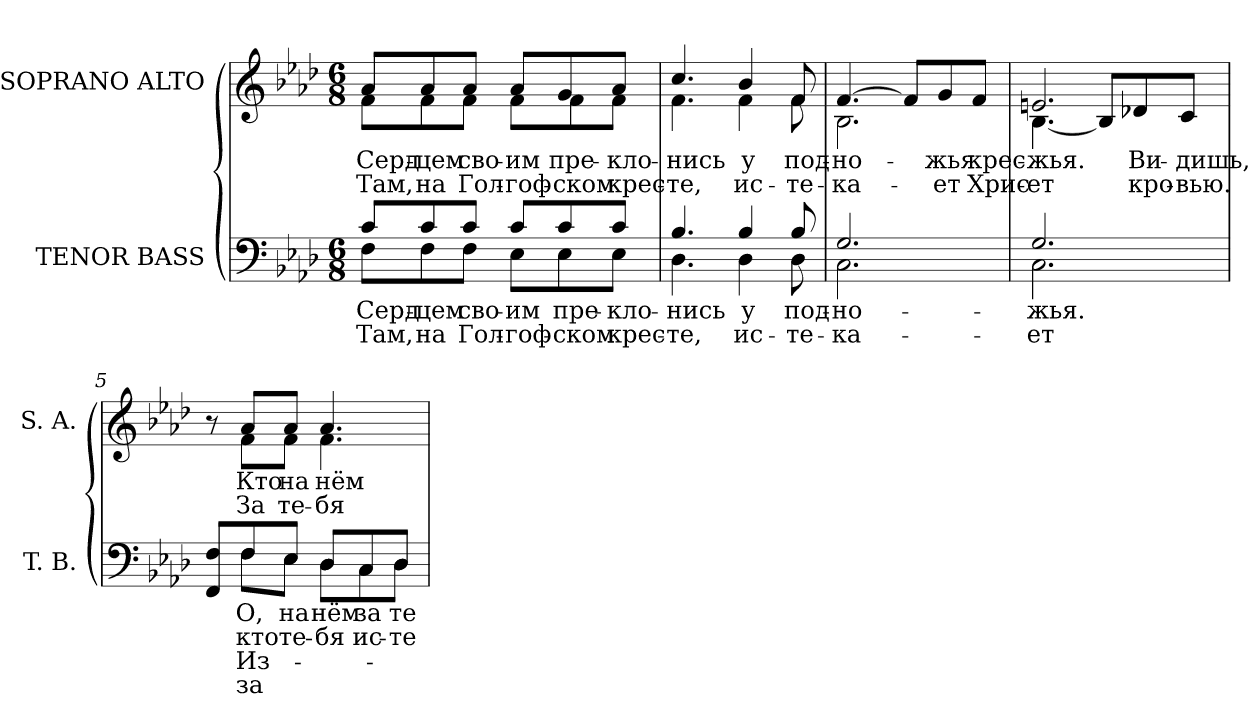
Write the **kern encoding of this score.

**kern	**text	**text	**text	**text	**kern	**text	**text
*part2	*part2	*part2	*part2	*part2	*part1	*part1	*part1
*staff2	*staff2	*staff2	*staff2	*staff2	*staff1	*staff1	*staff1
*I"TENOR BASS	*	*	*	*	*I"SOPRANO ALTO	*	*
*I'T. B.	*	*	*	*	*I'S. A.	*	*
!!LO:PB:g=z
*clefF4	*	*	*	*	*clefG2	*	*
*k[b-e-a-d-]	*	*	*	*	*k[b-e-a-d-]	*	*
*A-:	*	*	*	*	*A-:	*	*
*M6/8	*	*	*	*	*M6/8	*	*
=1	=1	=1	=1	=1	=1	=1	=1
*^	*	*	*	*	*	*	*
!	!	!LO:LY:b:color=#000000	!LO:LY:b:color=#000000	!	!	!	!	!
!	!	!	!	!	!	!	!LO:LY:b:color=#000000	!LO:LY:b:color=#000000
*	*	*	*	*	*	*^	*	*
8ci/L	8Fi\L	Серд-	Там,	.	.	8a-i/L	8fi\L	Серд-	Там,
!	!	!LO:LY:b:color=#000000	!LO:LY:b:color=#000000	!	!	!	!	!	!
!	!	!	!	!	!	!	!	!LO:LY:b:color=#000000	!LO:LY:b:color=#000000
8ci/	8Fi\	-цем	на	.	.	8a-i/	8fi\	-цем	на
!	!	!LO:LY:b:color=#000000	!LO:LY:b:color=#000000	!	!	!	!	!	!
!	!	!	!	!	!	!	!	!LO:LY:b:color=#000000	!LO:LY:b:color=#000000
8ci/J	8Fi\J	сво-	Гол-	.	.	8a-i/J	8fi\J	сво-	Гол-
!	!	!LO:LY:b:color=#000000	!LO:LY:b:color=#000000	!	!	!	!	!	!
!	!	!	!	!	!	!	!	!LO:LY:b:color=#000000	!LO:LY:b:color=#000000
8ci/L	8E-i\L	-им	-гоф-	.	.	8a-i/L	8fi\L	-им	-гоф-
!	!	!LO:LY:b:color=#000000	!LO:LY:b:color=#000000	!	!	!	!	!	!
!	!	!	!	!	!	!	!	!LO:LY:b:color=#000000	!LO:LY:b:color=#000000
8ci/	8E-i\	пре-	-ском	.	.	8gi/	8fi\	пре-	-ском
!	!	!LO:LY:b:color=#000000	!LO:LY:b:color=#000000	!	!	!	!	!	!
!	!	!	!	!	!	!	!	!LO:LY:b:color=#000000	!LO:LY:b:color=#000000
8ci/J	8E-i\J	-кло-	крес-	.	.	8a-i/J	8fi\J	-кло-	крес-
=2	=2	=2	=2	=2	=2	=2	=2	=2	=2
!	!	!LO:LY:b:color=#000000	!LO:LY:b:color=#000000	!	!	!	!	!	!
!	!	!	!	!	!	!	!	!LO:LY:b:color=#000000	!LO:LY:b:color=#000000
4.B-i/	4.D-i\	-нись	-те,	.	.	4.cci/	4.fi\	-нись	-те,
!	!	!LO:LY:b:color=#000000	!LO:LY:b:color=#000000	!	!	!	!	!	!
!	!	!	!	!	!	!	!	!LO:LY:b:color=#000000	!LO:LY:b:color=#000000
!	!	!	!	!	!	!	!	!LO:LY:b:color=#000000	!LO:LY:b:color=#000000
4B-i/	4D-i\	у	ис-	.	.	4b-i/	4fi\	у	ис-
!	!	!LO:LY:b:color=#000000	!LO:LY:b:color=#000000	!	!	!	!	!	!
!	!	!	!	!	!	!	!	!LO:LY:b:color=#000000	!LO:LY:b:color=#000000
!	!	!	!	!	!	!	!	!LO:LY:b:color=#000000	!LO:LY:b:color=#000000
8B-i/	8D-i\	под-	-те-	.	.	8fi/	8fi\	под-	-те-
=3	=3	=3	=3	=3	=3	=3	=3	=3	=3
!	!	!LO:LY:b:color=#000000	!LO:LY:b:color=#000000	!	!	!	!	!	!
!	!	!	!	!	!	!	!	!LO:LY:b:color=#000000	!LO:LY:b:color=#000000
!	!	!	!	!	!	!	!	!LO:LY:b:color=#000000	!LO:LY:b:color=#000000
2.Gi/	2.Ci\	-но-	-ка-	.	.	[>4.fi/	2.B-i\	-но-	-ка-
.	.	.	.	.	.	8fi/L]	.	.	.
!	!	!	!	!	!	!	!	!LO:LY:b:color=#000000	!LO:LY:b:color=#000000
.	.	.	.	.	.	8gi/	.	-жья	-ет
!	!	!	!	!	!	!	!	!LO:LY:b:color=#000000	!LO:LY:b:color=#000000
.	.	.	.	.	.	8fi/J	.	крес-	Хрис-
=4	=4	=4	=4	=4	=4	=4	=4	=4	=4
!	!	!LO:LY:b:color=#000000	!LO:LY:b:color=#000000	!	!	!	!	!	!
!	!	!	!	!	!	!	!	!LO:LY:b:color=#000000	!LO:LY:b:color=#000000
!	!	!	!	!	!	!	!	!LO:LY:b:color=#000000	!LO:LY:b:color=#000000
2.Gi/	2.Ci\	-жья.	-ет	.	.	2.eni/	[<4.B-i\	-жья.	-ет
.	.	.	.	.	.	.	8B-i/L]	.	.
!	!	!	!	!	!	!	!	!LO:LY:b:color=#000000	!LO:LY:b:color=#000000
.	.	.	.	.	.	.	8d-Xi/	Ви-	кро-
!	!	!	!	!	!	!	!	!LO:LY:b:color=#000000	!LO:LY:b:color=#000000
.	.	.	.	.	.	.	8ci/J	-дишь,	-вью.
!!LO:LB:g=z	!!
=5	=5	=5	=5	=5	=5	=5	=5	=5	=5
8FFi/ 8Fi/L	8ryy	.	.	.	.	8r	8ryy	.	.
!	!	!LO:LY:b:color=#000000	!LO:LY:b:color=#000000	!LO:LY:b:color=#000000	!LO:LY:b:color=#000000	!	!	!	!
!	!	!	!	!	!	!	!	!LO:LY:b:color=#000000	!LO:LY:b:color=#000000
8Fi/	8Fi\L	О,	кто	Из-	-за	8a-i/L	8fi\L	Кто	За
!	!	!LO:LY:b:color=#000000	!LO:LY:b:color=#000000	!	!	!	!	!	!
!	!	!	!	!	!	!	!	!LO:LY:b:color=#000000	!LO:LY:b:color=#000000
8E-i/J	8E-i\J	на	те-	.	.	8a-i/J	8fi\J	на	те-
!	!	!LO:LY:b:color=#000000	!LO:LY:b:color=#000000	!	!	!	!	!	!
!	!	!	!	!	!	!	!	!LO:LY:b:color=#000000	!LO:LY:b:color=#000000
8D-i/L	8D-i\L	нём	-бя	.	.	4.a-i/	4.fi\	нём	бя
!	!	!LO:LY:b:color=#000000	!LO:LY:b:color=#000000	!	!	!	!	!	!
8Ci/	8Ci\	за	ис-	.	.	.	.	.	.
!	!	!LO:LY:b:color=#000000	!LO:LY:b:color=#000000	!	!	!	!	!	!
8D-i/J	8D-i\J	те-	-те-	.	.	.	.	.	.
*v	*v	*	*	*	*	*	*	*	*
*	*	*	*	*	*v	*v	*	*
=	=	=	=	=	=	=	=
*-	*-	*-	*-	*-	*-	*-	*-
